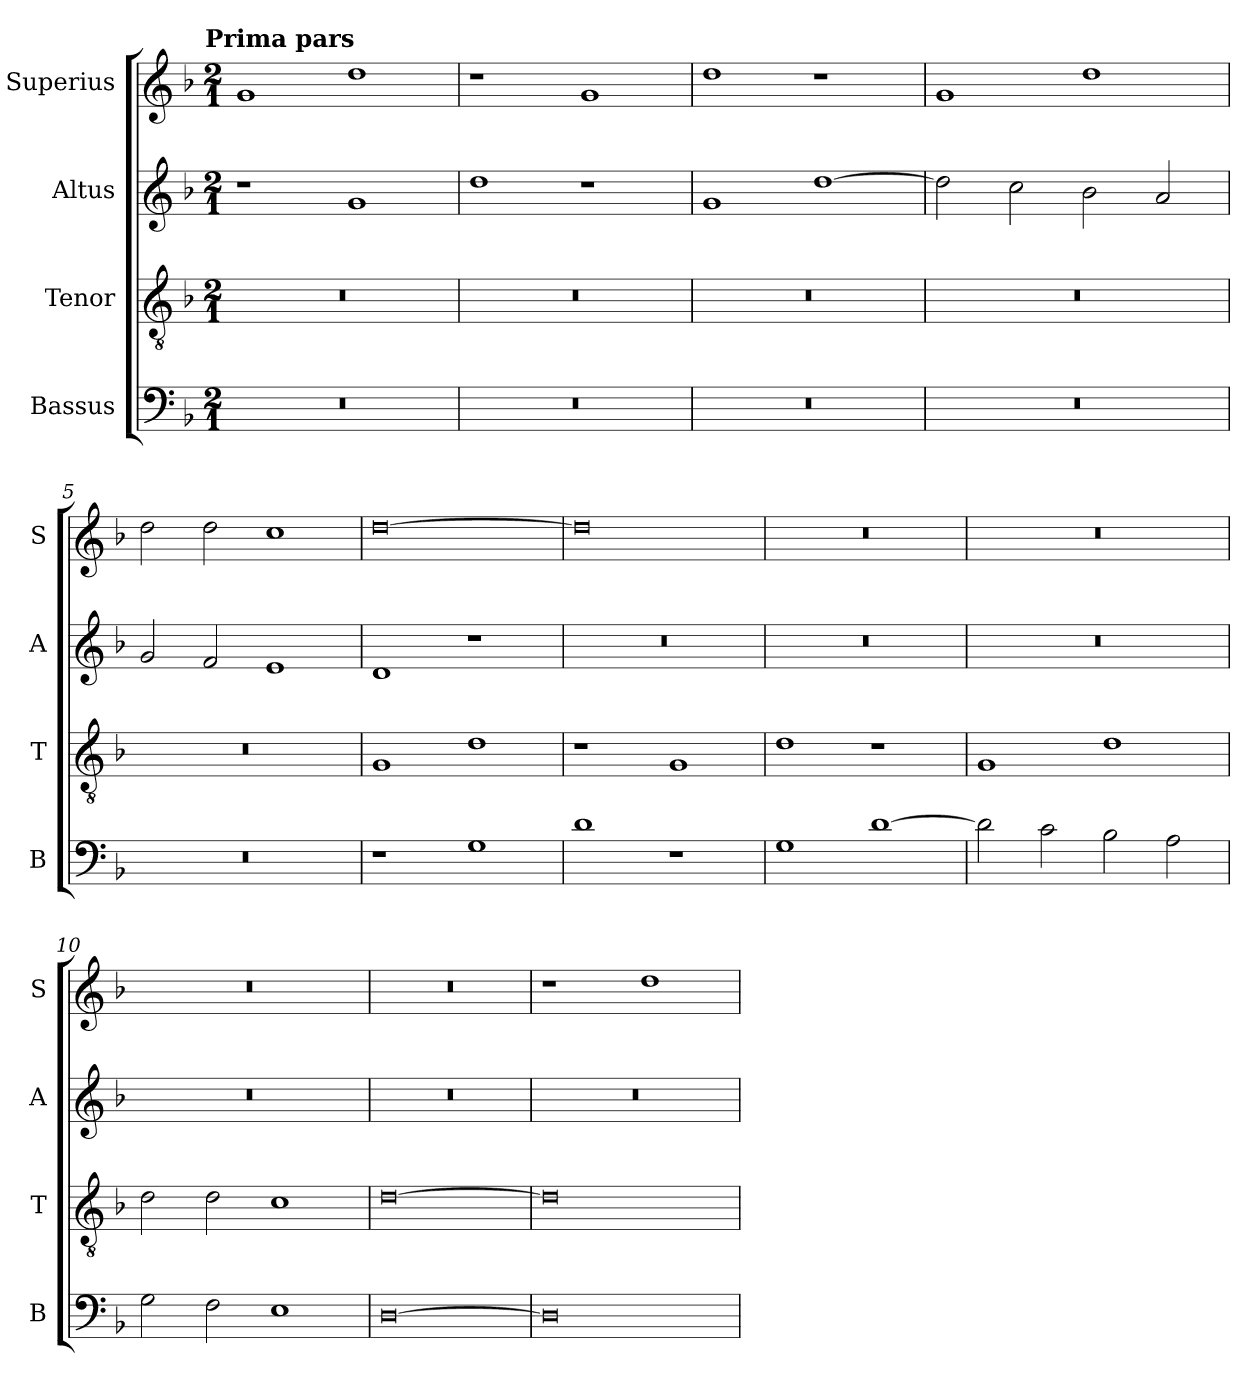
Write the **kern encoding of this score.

**kern	**kern	**kern	**kern
*part4	*part3	*part2	*part1
*staff4	*staff3	*staff2	*staff1
*I"Bassus	*I"Tenor	*I"Altus	*I"Superius
*I'B	*I'T	*I'A	*I'S
*clefF4	*clefGv2	*clefG2	*clefG2
*k[b-]	*k[b-]	*k[b-]	*k[b-]
!!LO:TX:omd:t=Prima pars
*M2/1	*M2/1	*M2/1	*M2/1
=1	=1	=1	=1
0r	0r	1r	1g
.	.	1g	1dd
=2	=2	=2	=2
0r	0r	1dd	1r
.	.	1r	1g
=3	=3	=3	=3
0r	0r	1g	1dd
.	.	[1dd	1r
=4	=4	=4	=4
0r	0r	2dd\]	1g
.	.	2cc\	.
.	.	2b-\	1dd
.	.	2a/	.
=5	=5	=5	=5
0r	0r	2g/	2dd\
.	.	2f/	2dd\
.	.	1e	1cc
=6	=6	=6	=6
1r	1G	1d	[0dd
1G	1d	1r	.
=7	=7	=7	=7
1d	1r	0r	0dd]
1r	1G	.	.
=8	=8	=8	=8
1G	1d	0r	0r
[1d	1r	.	.
=9	=9	=9	=9
2d\]	1G	0r	0r
2c\	.	.	.
2B-\	1d	.	.
2A\	.	.	.
=10	=10	=10	=10
2G\	2d\	0r	0r
2F\	2d\	.	.
1E	1c	.	.
=11	=11	=11	=11
[0D	[0d	0r	0r
=12	=12	=12	=12
0D]	0d]	0r	1r
.	.	.	1dd
=	=	=	=
*-	*-	*-	*-
